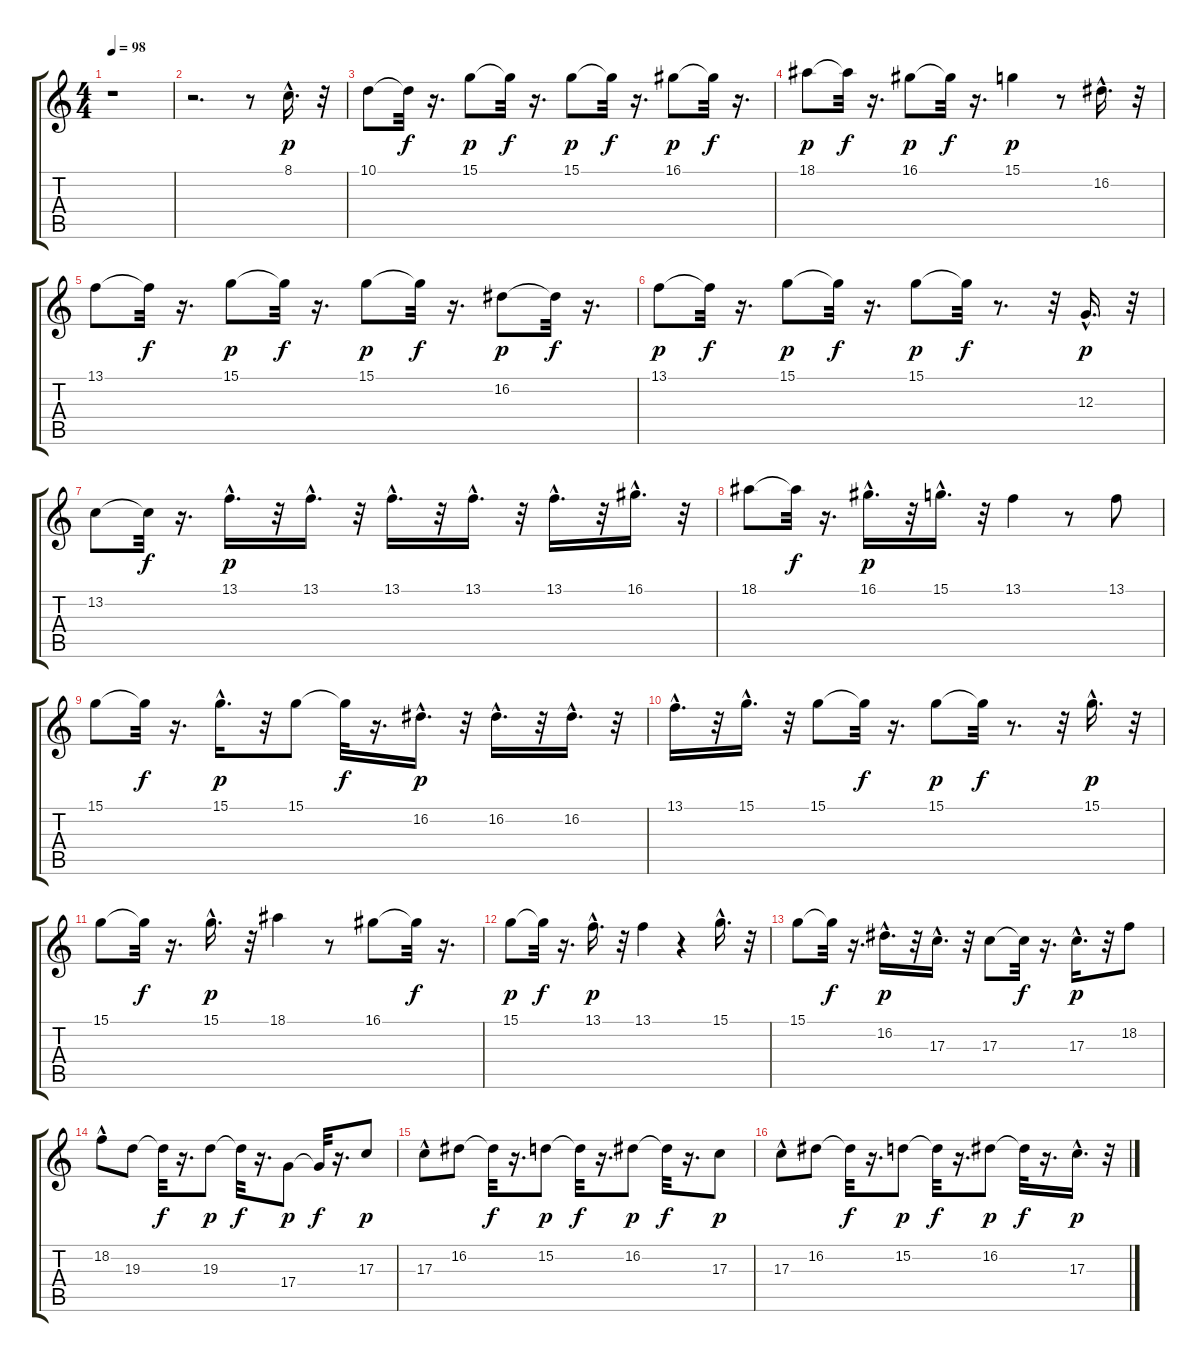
\track "" {instrument violin}
\staff {score tabs}
\tuning (E4 B3 G3 D3 A2 E2) {hide}
\ts (4 4)
\tempo 98
\clef g2
\ks c
r.1{dy f} |
r.2{d} r.8 8.1{hac}.16{d dy p} r.32 |
10.1.8 10.1{t}.32{dy f} r.16{d} 15.1.8{dy p} 15.1{t}.32{dy f} r.16{d} 15.1.8{dy p} 15.1{t}.32{dy f} r.16{d} 16.1.8{dy p} 16.1{t}.32{dy f} r.16{d} |
18.1.8{dy p} 18.1{t}.32{dy f} r.16{d} 16.1.8{dy p} 16.1{t}.32{dy f} r.16{d} 15.1.4{dy p} r.8 16.2{hac}.16{d} r.32 |
13.1.8 13.1{t}.32{dy f} r.16{d} 15.1.8{dy p} 15.1{t}.32{dy f} r.16{d} 15.1.8{dy p} 15.1{t}.32{dy f} r.16{d} 16.2.8{dy p} 16.2{t}.32{dy f} r.16{d} |
13.1.8{dy p} 13.1{t}.32{dy f} r.16{d} 15.1.8{dy p} 15.1{t}.32{dy f} r.16{d} 15.1.8{dy p} 15.1{t}.32{dy f} r.8{d} r.32 12.3{hac}.16{d dy p} r.32 |
13.2.8 13.2{t}.32{dy f} r.16{d} 13.1{hac}.16{d dy p} r.32 13.1{hac}.16{d} r.32 13.1{hac}.16{d} r.32 13.1{hac}.16{d} r.32 13.1{hac}.16{d} r.32 16.1{hac}.16{d} r.32 |
18.1.8 18.1{t}.32{dy f} r.16{d} 16.1{hac}.16{d dy p} r.32 15.1{hac}.16{d} r.32 13.1.4 r.8 13.1.8 |
15.1.8 15.1{t}.32{dy f} r.16{d} 15.1{hac}.16{d dy p} r.32 15.1.8 15.1{t}.32{dy f} r.16{d} 16.2{hac}.16{d dy p} r.32 16.2{hac}.16{d} r.32 16.2{hac}.16{d} r.32 |
13.1{hac}.16{d} r.32 15.1{hac}.16{d} r.32 15.1.8 15.1{t}.32{dy f} r.16{d} 15.1.8{dy p} 15.1{t}.32{dy f} r.8{d} r.32 15.1{hac}.16{d dy p} r.32 |
15.1.8 15.1{t}.32{dy f} r.16{d} 15.1{hac}.16{d dy p} r.32 18.1.4 r.8 16.1.8 16.1{t}.32{dy f} r.16{d} |
15.1.8{dy p} 15.1{t}.32{dy f} r.16{d} 13.1{hac}.16{d dy p} r.32 13.1.4 r.4 15.1{hac}.16{d} r.32 |
15.1.8 15.1{t}.32{dy f} r.16{d} 16.2{hac}.16{d dy p} r.32 17.3{hac}.16{d} r.32 17.3.8 17.3{t}.32{dy f} r.16{d} 17.3{hac}.16{d dy p} r.32 18.2.8 |
18.2{hac}.8 19.3.8 19.3{t}.32{dy f} r.16{d} 19.3.8{dy p} 19.3{t}.32{dy f} r.16{d} 17.4.8{dy p} 17.4{t}.32{dy f} r.16{d} 17.3.8{dy p} |
17.3{hac}.8 16.2.8 16.2{t}.32{dy f} r.16{d} 15.2.8{dy p} 15.2{t}.32{dy f} r.16{d} 16.2.8{dy p} 16.2{t}.32{dy f} r.16{d} 17.3.8{dy p} |
17.3{hac}.8 16.2.8 16.2{t}.32{dy f} r.16{d} 15.2.8{dy p} 15.2{t}.32{dy f} r.16{d} 16.2.8{dy p} 16.2{t}.32{dy f} r.16{d} 17.3{hac}.16{d dy p} r.32
